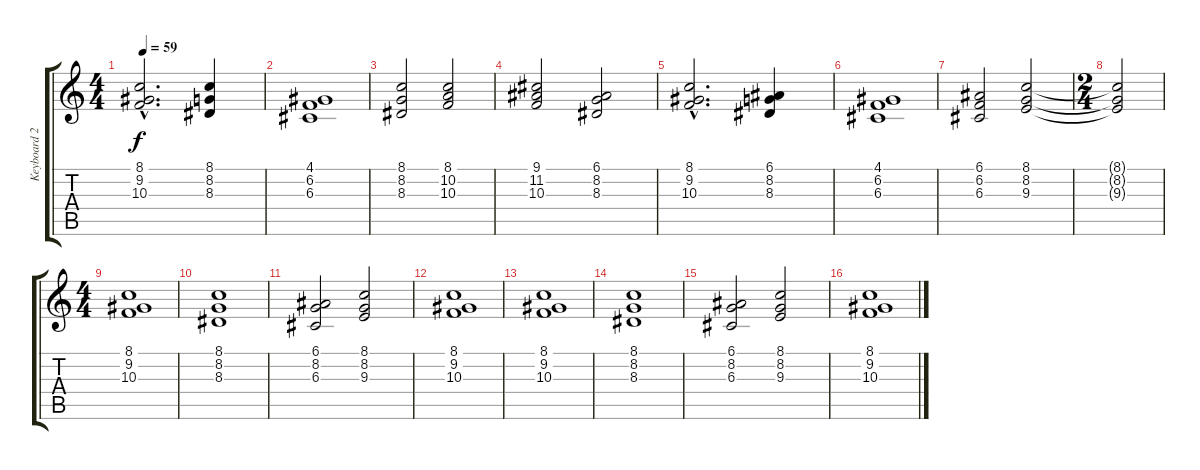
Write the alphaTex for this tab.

\track ("Keyboard 2" "Keyboard 2") {instrument choiraahs}
\staff {score tabs}
\tuning (E4 B3 G3 D3 A2 E2) {hide}
\ts (4 4)
\tempo 59
\clef g2
\ks c
(8.1{hac} 9.2{hac} 10.3{hac}).2{d dy f} (8.1 8.2 8.3).4 |
(4.1 6.2 6.3).1 |
(8.1 8.2 8.3).2 (8.1 10.2 10.3).2 |
(9.1 11.2 10.3).2 (6.1 8.2 8.3).2 |
(8.1 9.2{hac} 10.3{hac}).2{d} (6.1 8.2 8.3).4 |
(4.1 6.2 6.3).1 |
(6.1 6.2 6.3).2 (8.1 8.2 9.3).2 |
\ts (2 4)
(8.1{t} 8.2{t} 9.3{t}).2 |
\ts (4 4)
(8.1 9.2 10.3).1 |
(8.1 8.2 8.3).1 |
(6.1 8.2 6.3).2 (8.1 8.2 9.3).2 |
(8.1 9.2 10.3).1 |
(8.1 9.2 10.3).1 |
(8.1 8.2 8.3).1 |
(6.1 8.2 6.3).2 (8.1 8.2 9.3).2 |
(8.1 9.2 10.3).1
